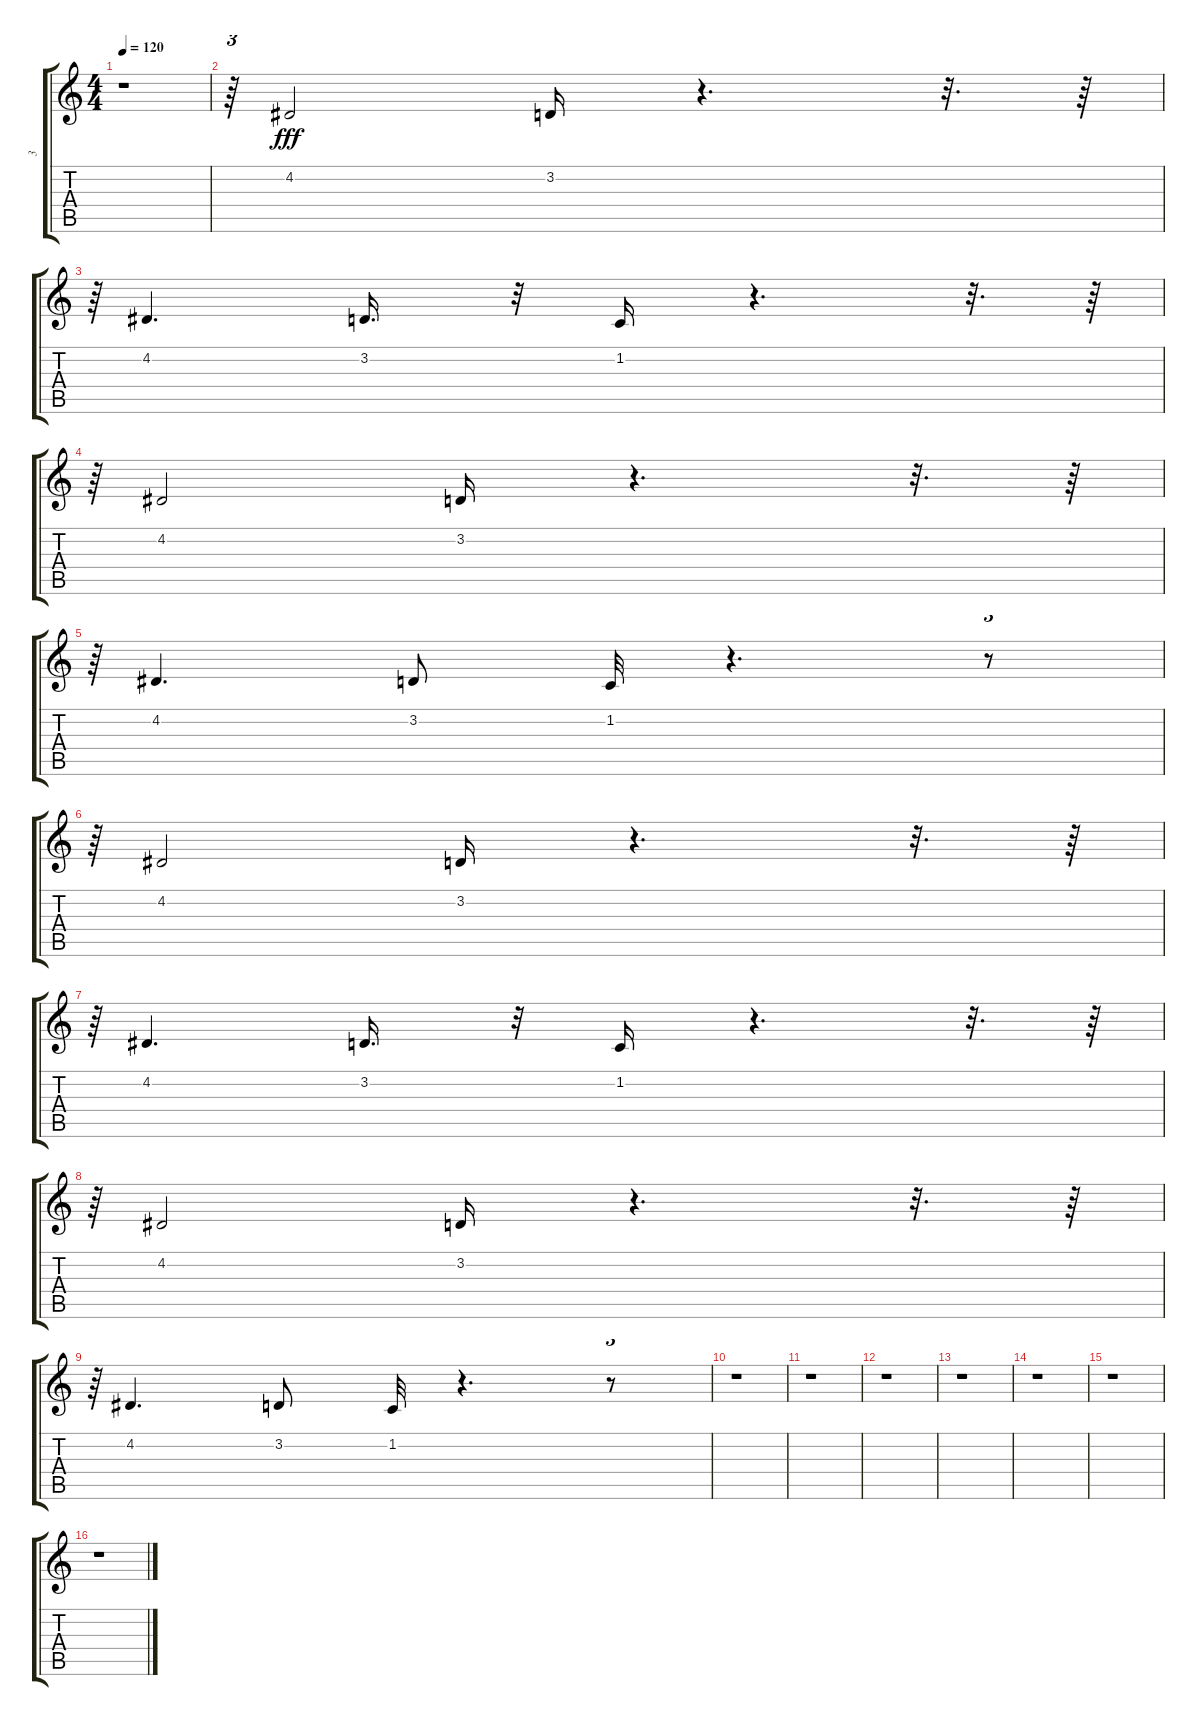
\track ("3" "3") {instrument lead2sawtooth}
\staff {score tabs}
\tuning (E4 B3 G3 D3 A2 E2) {hide}
\ts (4 4)
\tempo 120
\clef g2
\ks c
r.1{dy fff} |
r.64{tu (3 2)} 4.2.2 3.2.16 r.4{d} r.32{d} r.64 |
r.64{tu (3 2)} 4.2.4{d} 3.2.16{d} r.32 1.2.16 r.4{d} r.32{d} r.64 |
r.64{tu (3 2)} 4.2.2 3.2.16 r.4{d} r.32{d} r.64 |
r.64{tu (3 2)} 4.2.4{d} 3.2.8 1.2.32 r.4{d} r.8{tu (3 2)} |
r.64{tu (3 2)} 4.2.2 3.2.16 r.4{d} r.32{d} r.64 |
r.64{tu (3 2)} 4.2.4{d} 3.2.16{d} r.32 1.2.16 r.4{d} r.32{d} r.64 |
r.64{tu (3 2)} 4.2.2 3.2.16 r.4{d} r.32{d} r.64 |
r.64{tu (3 2)} 4.2.4{d} 3.2.8 1.2.32 r.4{d} r.8{tu (3 2)} |
r.1 |
r.1 |
r.1 |
r.1 |
r.1 |
r.1 |
r.1
